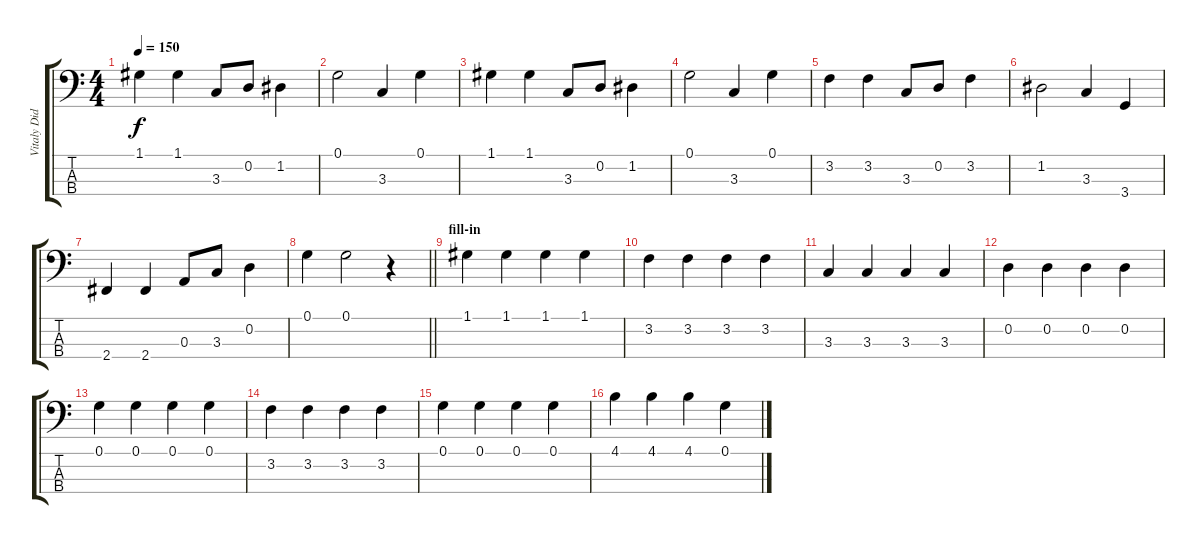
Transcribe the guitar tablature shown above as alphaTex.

\track ("Vitaly Didyk" "Vitaly Did") {instrument acousticbass}
\staff {score tabs}
\tuning (G2 D2 A1 E1) {hide}
\ts (4 4)
\tempo 150
\clef f4
\ks c
1.1.4{dy f} 1.1.4 3.3.8 0.2.8 1.2.4 |
0.1.2 3.3.4 0.1.4 |
1.1.4 1.1.4 3.3.8 0.2.8 1.2.4 |
0.1.2 3.3.4 0.1.4 |
3.2.4 3.2.4 3.3.8 0.2.8 3.2.4 |
1.2.2 3.3.4 3.4.4 |
2.4.4 2.4.4 0.3.8 3.3.8 0.2.4 |
\barLineRight lightlight
0.1.4 0.1.2 r.4 |
\section ("" "fill-in")
1.1.4 1.1.4 1.1.4 1.1.4 |
3.2.4 3.2.4 3.2.4 3.2.4 |
3.3.4 3.3.4 3.3.4 3.3.4 |
0.2.4 0.2.4 0.2.4 0.2.4 |
0.1.4 0.1.4 0.1.4 0.1.4 |
3.2.4 3.2.4 3.2.4 3.2.4 |
0.1.4 0.1.4 0.1.4 0.1.4 |
4.1.4 4.1.4 4.1.4 0.1.4
